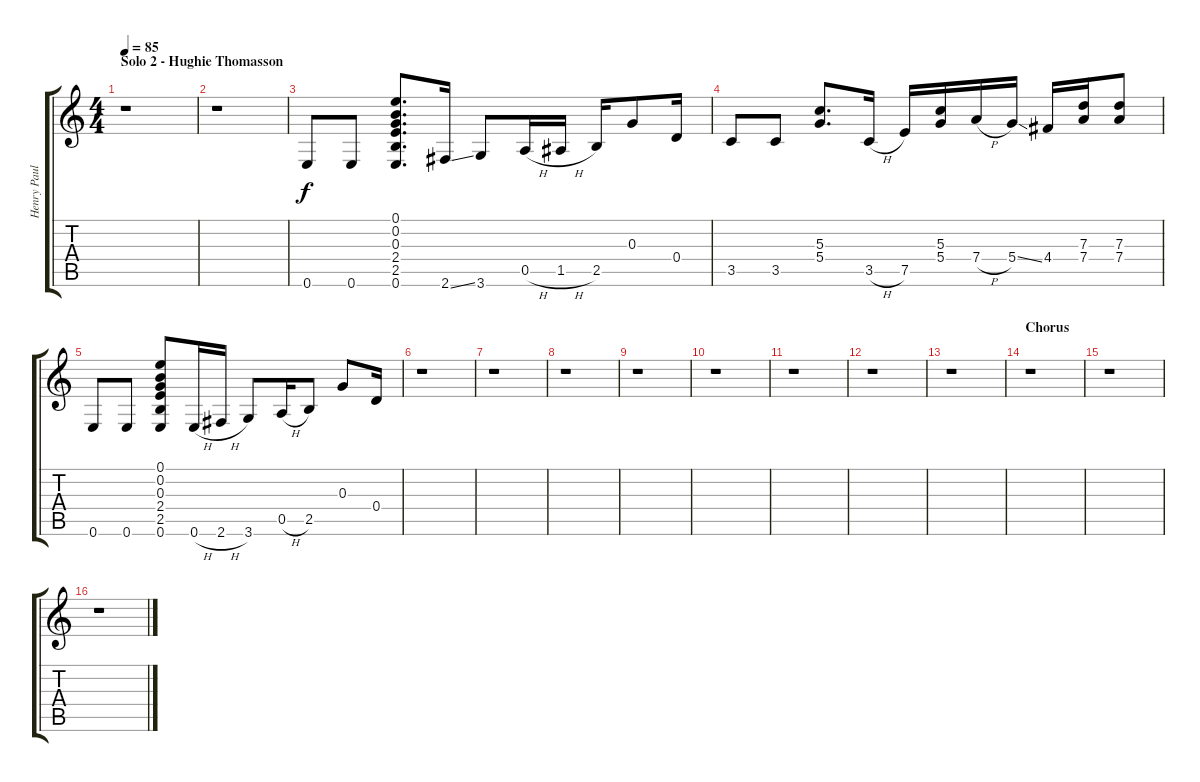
\track ("Henry Paul Acoustic Rhythm" "Henry Paul") {instrument acousticguitarsteel}
\staff {score tabs}
\tuning (E4 B3 G3 D3 A2 E2) {hide}
\ts (4 4)
\section ("" "Solo 2 - Hughie Thomasson")
\tempo 85
\clef g2
\ks c
r.1{dy f} |
r.1 |
0.6.8 0.6.8 (0.1 0.2 0.3 2.4 2.5 0.6).8{d} 2.6{ss}.16 3.6.8 0.5{h}.16 1.5{h}.16 2.5.16 0.3.8 0.4.16 |
3.5.8 3.5.8 (5.3 5.4).8{d} 3.5{h}.16 7.5.16 (5.3 5.4).16 7.4{h}.16 5.4{ss}.16 4.4.16 (7.3 7.4).16 (7.3 7.4).8 |
0.6.8 0.6.8 (0.1 0.2 0.3 2.4 2.5 0.6).8 0.6{h}.16 2.6{h}.16 3.6.8 0.5{h}.16 2.5.8 0.3.8 0.4.16 |
r.1 |
r.1 |
r.1 |
r.1 |
r.1 |
r.1 |
r.1 |
r.1 |
\section ("" "Chorus")
r.1 |
r.1 |
r.1
